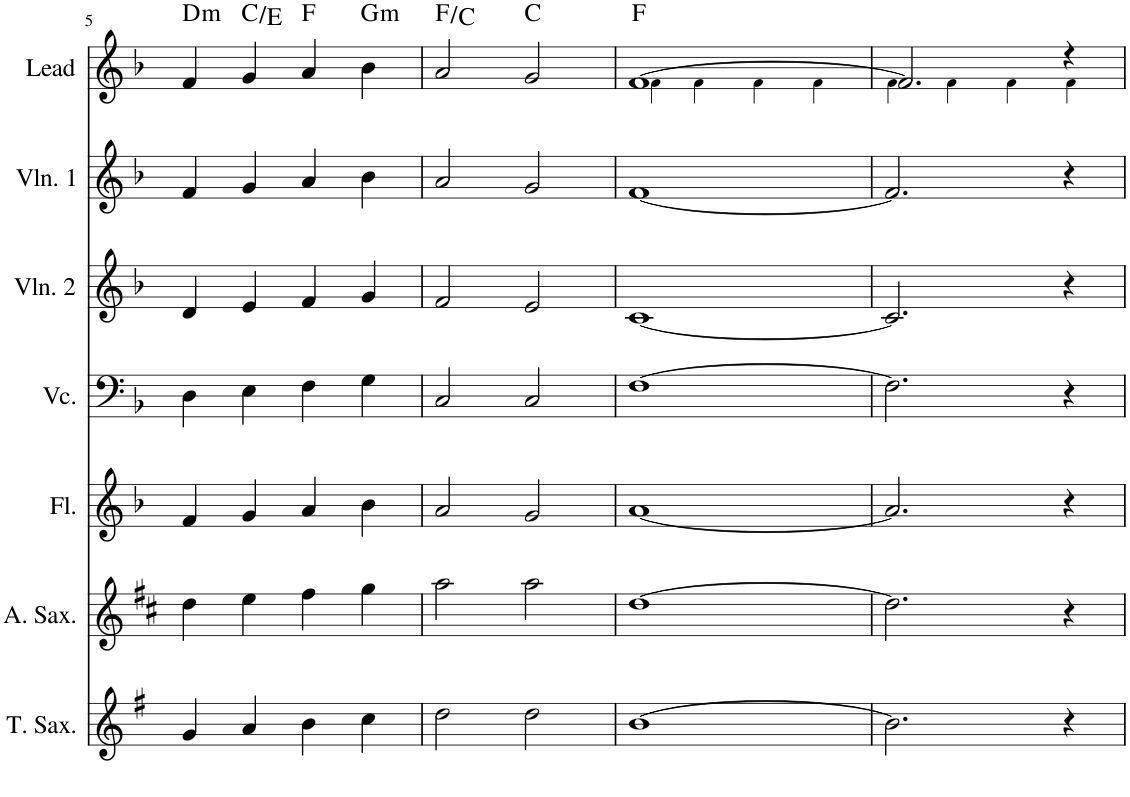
**kern	**kern	**kern	**kern	**kern	**kern	**kern	**harte
*part7	*part6	*part5	*part4	*part3	*part2	*part1	*part1
*staff7	*staff6	*staff5	*staff4	*staff3	*staff2	*staff1	*
*I"Tenor Saxophone	*I"Alto Saxophone	*I"Flute	*I"Violoncello	*I"Violin 2	*I"Violin 1	*I"Lead	*
*I'T. Sax.	*I'A. Sax.	*I'Fl.	*I'Vc.	*I'Vln. 2	*I'Vln. 1	*I'Lead	*
!!LO:PB:g=z
*clefG2	*clefG2	*clefG2	*clefF4	*clefG2	*clefG2	*clefG2	*
*Trd8c14	*Trd5c9	*	*	*	*	*	*
*k[f#]	*k[f#c#]	*k[b-]	*k[b-]	*k[b-]	*k[b-]	*k[b-]	*
*M4/4	*M4/4	*M4/4	*M4/4	*M4/4	*M4/4	*M4/4	*
=5	=5	=5	=5	=5	=5	=5	=5
!	!	!	!	!	!	!	!LO:H:kt=m
4g/	4dd\	4f/	4D\	4d/	4f/	4f/	D:min
4a/	4ee\	4g/	4E\	4e/	4g/	4g/	C:maj/3
4b\	4ff#\	4a/	4F\	4f/	4a/	4a/	F:maj
!	!	!	!	!	!	!	!LO:H:kt=m
4cc\	4gg\	4b-\	4G\	4g/	4b-\	4b-\	G:min
=6	=6	=6	=6	=6	=6	=6	=6
2dd\	2aa\	2a/	2C/	2f/	2a/	2a/	F:maj/5
2dd\	2aa\	2g/	2C/	2e/	2g/	2g/	C:maj
=7	=7	=7	=7	=7	=7	=7	=7
*	*	*	*	*	*	*^	*
[1b	[1dd	[1a	[1F	[1c	[1f	[1f	4f!\	F:maj
.	.	.	.	.	.	.	4f!\	.
.	.	.	.	.	.	.	4f!\	.
.	.	.	.	.	.	.	4f!\	.
=8	=8	=8	=8	=8	=8	=8	=8	=8
2.b\]	2.dd\]	2.a/]	2.F\]	2.c/]	2.f/]	2.f/]	4f!\	.
.	.	.	.	.	.	.	4f!\	.
.	.	.	.	.	.	.	4f!\	.
4r	4r	4r	4r	4r	4r	4r	4f!\	.
*	*	*	*	*	*	*v	*v	*
=	=	=	=	=	=	=	=
*-	*-	*-	*-	*-	*-	*-	*-
